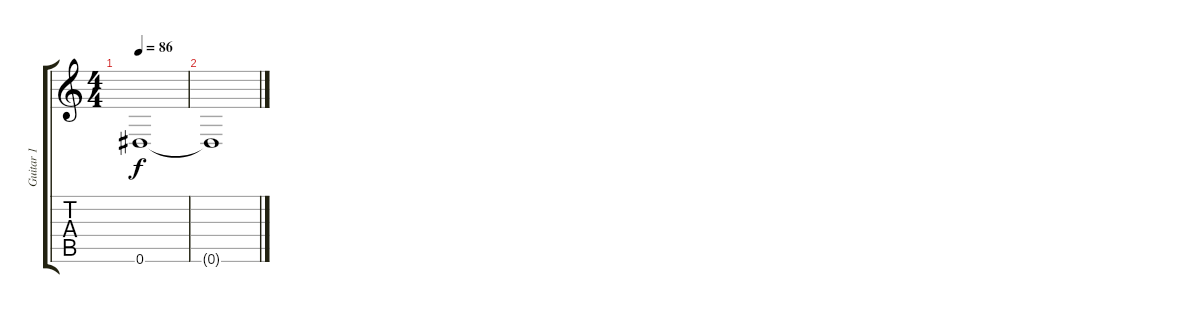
\track ("Guitar 1" "Guitar 1") {instrument acousticguitarnylon}
\staff {score tabs}
\tuning (Eb4 Bb3 Gb3 Db3 Ab2 Eb2) {hide}
\ts (4 4)
\tempo 86
\clef g2
\ks c
0.6.1{dy f} |
0.6{t}.1
